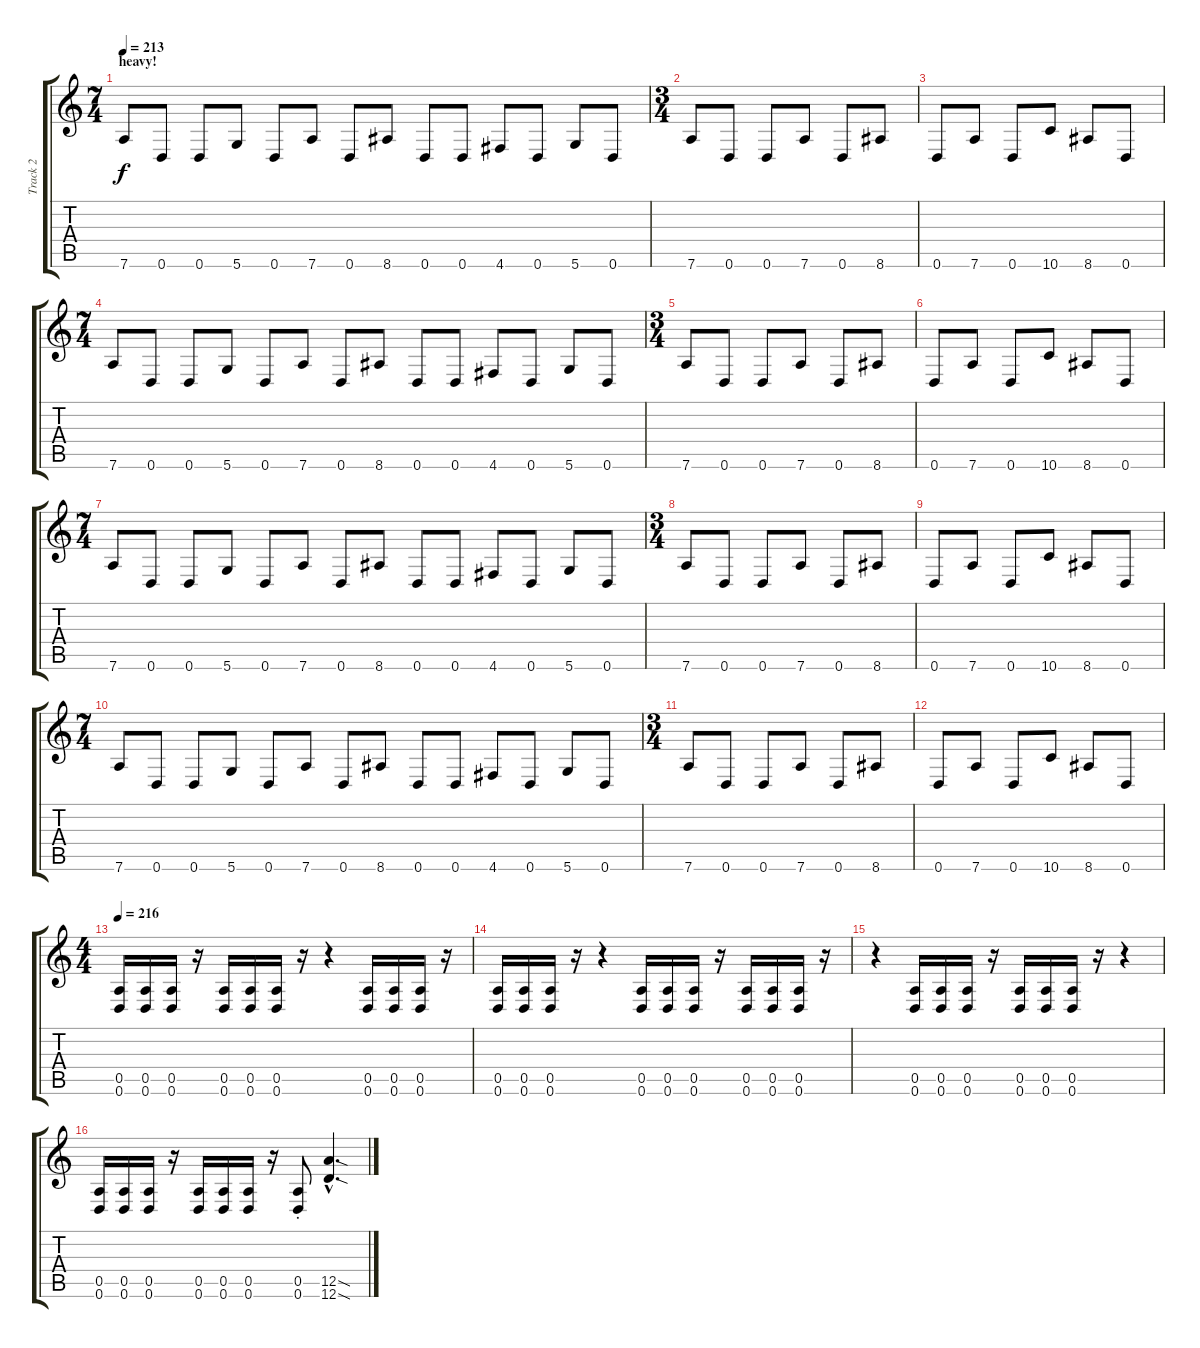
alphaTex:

\track ("Track 2" "Track 2") {instrument distortionguitar}
\staff {score tabs}
\tuning (E4 B3 G3 D3 A2 D2) {hide}
\ts (7 4)
\section ("" "heavy!")
\tempo 213
\clef g2
\ks c
7.6.8{dy f} 0.6.8 0.6.8 5.6.8 0.6.8 7.6.8 0.6.8 8.6.8 0.6.8 0.6.8 4.6.8 0.6.8 5.6.8 0.6.8 |
\ts (3 4)
7.6.8 0.6.8 0.6.8 7.6.8 0.6.8 8.6.8 |
0.6.8 7.6.8 0.6.8 10.6.8 8.6.8 0.6.8 |
\ts (7 4)
7.6.8 0.6.8 0.6.8 5.6.8 0.6.8 7.6.8 0.6.8 8.6.8 0.6.8 0.6.8 4.6.8 0.6.8 5.6.8 0.6.8 |
\ts (3 4)
7.6.8 0.6.8 0.6.8 7.6.8 0.6.8 8.6.8 |
0.6.8 7.6.8 0.6.8 10.6.8 8.6.8 0.6.8 |
\ts (7 4)
7.6.8 0.6.8 0.6.8 5.6.8 0.6.8 7.6.8 0.6.8 8.6.8 0.6.8 0.6.8 4.6.8 0.6.8 5.6.8 0.6.8 |
\ts (3 4)
7.6.8 0.6.8 0.6.8 7.6.8 0.6.8 8.6.8 |
0.6.8 7.6.8 0.6.8 10.6.8 8.6.8 0.6.8 |
\ts (7 4)
7.6.8 0.6.8 0.6.8 5.6.8 0.6.8 7.6.8 0.6.8 8.6.8 0.6.8 0.6.8 4.6.8 0.6.8 5.6.8 0.6.8 |
\ts (3 4)
7.6.8 0.6.8 0.6.8 7.6.8 0.6.8 8.6.8 |
0.6.8 7.6.8 0.6.8 10.6.8 8.6.8 0.6.8 |
\ts (4 4)
\tempo 216
(0.5 0.6).16 (0.5 0.6).16 (0.5 0.6).16 r.16 (0.5 0.6).16 (0.5 0.6).16 (0.5 0.6).16 r.16 r.4 (0.5 0.6).16 (0.5 0.6).16 (0.5 0.6).16 r.16 |
(0.5 0.6).16 (0.5 0.6).16 (0.5 0.6).16 r.16 r.4 (0.5 0.6).16 (0.5 0.6).16 (0.5 0.6).16 r.16 (0.5 0.6).16 (0.5 0.6).16 (0.5 0.6).16 r.16 |
r.4 (0.5 0.6).16 (0.5 0.6).16 (0.5 0.6).16 r.16 (0.5 0.6).16 (0.5 0.6).16 (0.5 0.6).16 r.16 r.4 |
(0.5 0.6).16 (0.5 0.6).16 (0.5 0.6).16 r.16 (0.5 0.6).16 (0.5 0.6).16 (0.5 0.6).16 r.16 (0.5{st} 0.6{st}).8 (12.5{sod hac} 12.6{sod hac}).4{d}
